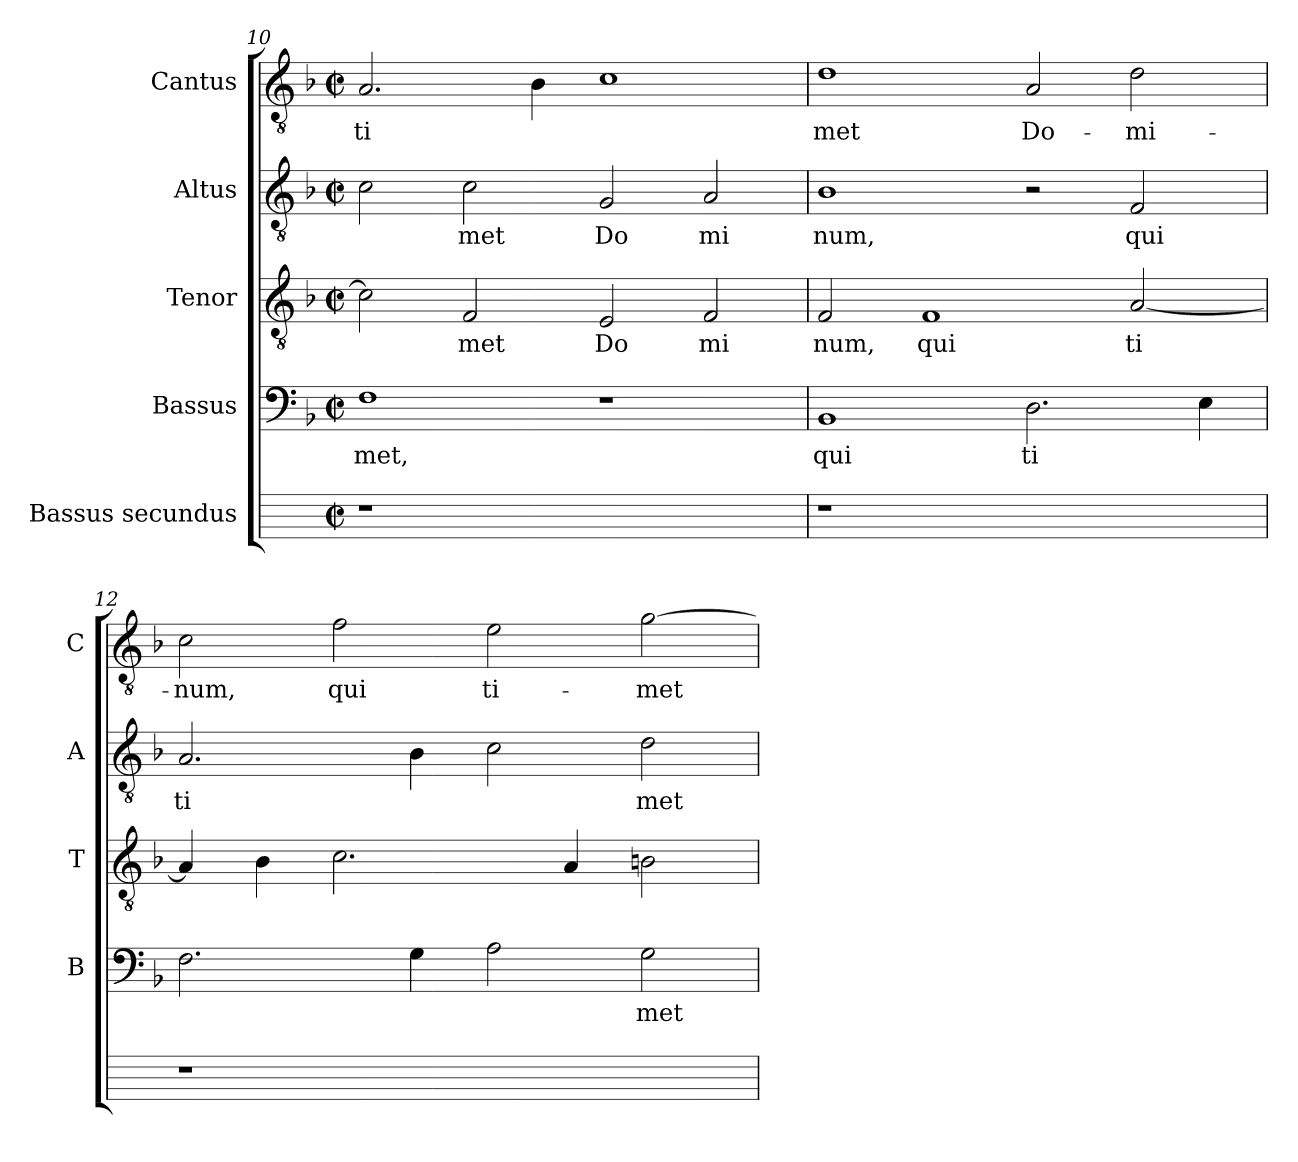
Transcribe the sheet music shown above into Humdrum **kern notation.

**kern	**kern	**text	**kern	**text	**kern	**text	**kern	**text
*part5	*part4	*part4	*part3	*part3	*part2	*part2	*part1	*part1
*staff5	*staff4	*staff4	*staff3	*staff3	*staff2	*staff2	*staff1	*staff1
*I"Bassus  secundus	*I"Bassus	*	*I"Tenor	*	*I"Altus	*	*I"Cantus	*
*	*I'B	*	*I'T	*	*I'A	*	*I'C	*
*	*clefF4	*	*clefGv2	*	*clefGv2	*	*clefGv2	*
*k[]	*k[b-]	*	*k[b-]	*	*k[b-]	*	*k[b-]	*
*C:	*F:	*	*F:	*	*F:	*	*F:	*
*M2/2	*M2/2	*	*M2/2	*	*M2/2	*	*M2/2	*
*met(c|)	*met(c|)	*	*met(c|)	*	*met(c|)	*	*met(c|)	*
=10	=10	=10	=10	=10	=10	=10	=10	=10
!	!	!LO:LY:b:cj	!	!LO:LY:b:cj	!	!LO:LY:b:cj	!	!LO:LY:b:cj
1r	1F	met,	2c\]	.	2c\	.	2.A/	ti-
!	!	!	!	!LO:LY:b:cj	!	!LO:LY:b:cj	!	!
.	.	.	2F/	met	2c\	met	.	.
!	!	!	!	!	!	!	!	!LO:LY:b:cj
.	.	.	.	.	.	.	4B-\	--
!	!	!	!	!LO:LY:b:cj	!	!LO:LY:b:cj	!	!LO:LY:b:cj
1ryy	1r	.	2E/	Do	2G/	Do	1c	--
!	!	!	!	!LO:LY:b:cj	!	!LO:LY:b:cj	!	!
.	.	.	2F/	mi	2A/	mi	.	.
=11	=11	=11	=11	=11	=11	=11	=11	=11
!	!	!LO:LY:b:cj	!	!LO:LY:b:cj	!	!LO:LY:b:cj	!	!LO:LY:b:cj
1r	1BB-	qui	2F/	num,	1B-	num,	1d	-met
!	!	!	!	!LO:LY:b:cj	!	!	!	!
.	.	.	1F	qui	.	.	.	.
!	!	!LO:LY:b:cj	!	!	!	!	!	!LO:LY:b:cj
1ryy	2.D\	ti	.	.	2r	.	2A/	Do-
!	!	!	!	!LO:LY:b:cj	!	!LO:LY:b:cj	!	!LO:LY:b:cj
.	.	.	[<2A/	ti	2F/	qui	2d\	-mi-
!	!	!LO:LY:b:cj	!	!	!	!	!	!
.	4E\	.	.	.	.	.	.	.
=12	=12	=12	=12	=12	=12	=12	=12	=12
!	!	!LO:LY:b:cj	!	!LO:LY:b:cj	!	!LO:LY:b:cj	!	!LO:LY:b:cj
1r	2.F\	.	4A/]	.	2.A/	ti	2c\	-num,
!	!	!	!	!LO:LY:b:cj	!	!	!	!
.	.	.	4B-\	.	.	.	.	.
!	!	!	!	!LO:LY:b:cj	!	!	!	!LO:LY:b:cj
.	.	.	2.c\	.	.	.	2f\	qui
!	!	!LO:LY:b:cj	!	!	!	!LO:LY:b:cj	!	!
.	4G\	.	.	.	4B-\	.	.	.
!	!	!LO:LY:b:cj	!	!	!	!LO:LY:b:cj	!	!LO:LY:b:cj
1ryy	2A\	.	.	.	2c\	.	2e\	ti-
!	!	!	!	!LO:LY:b:cj	!	!	!	!
.	.	.	4A/	.	.	.	.	.
!	!	!LO:LY:b:cj	!	!LO:LY:b:cj	!	!LO:LY:b:cj	!	!LO:LY:b:cj
.	2G\	met	2Bn\	.	2d\	met	[<2g\	-met
=	=	=	=	=	=	=	=	=
*-	*-	*-	*-	*-	*-	*-	*-	*-
